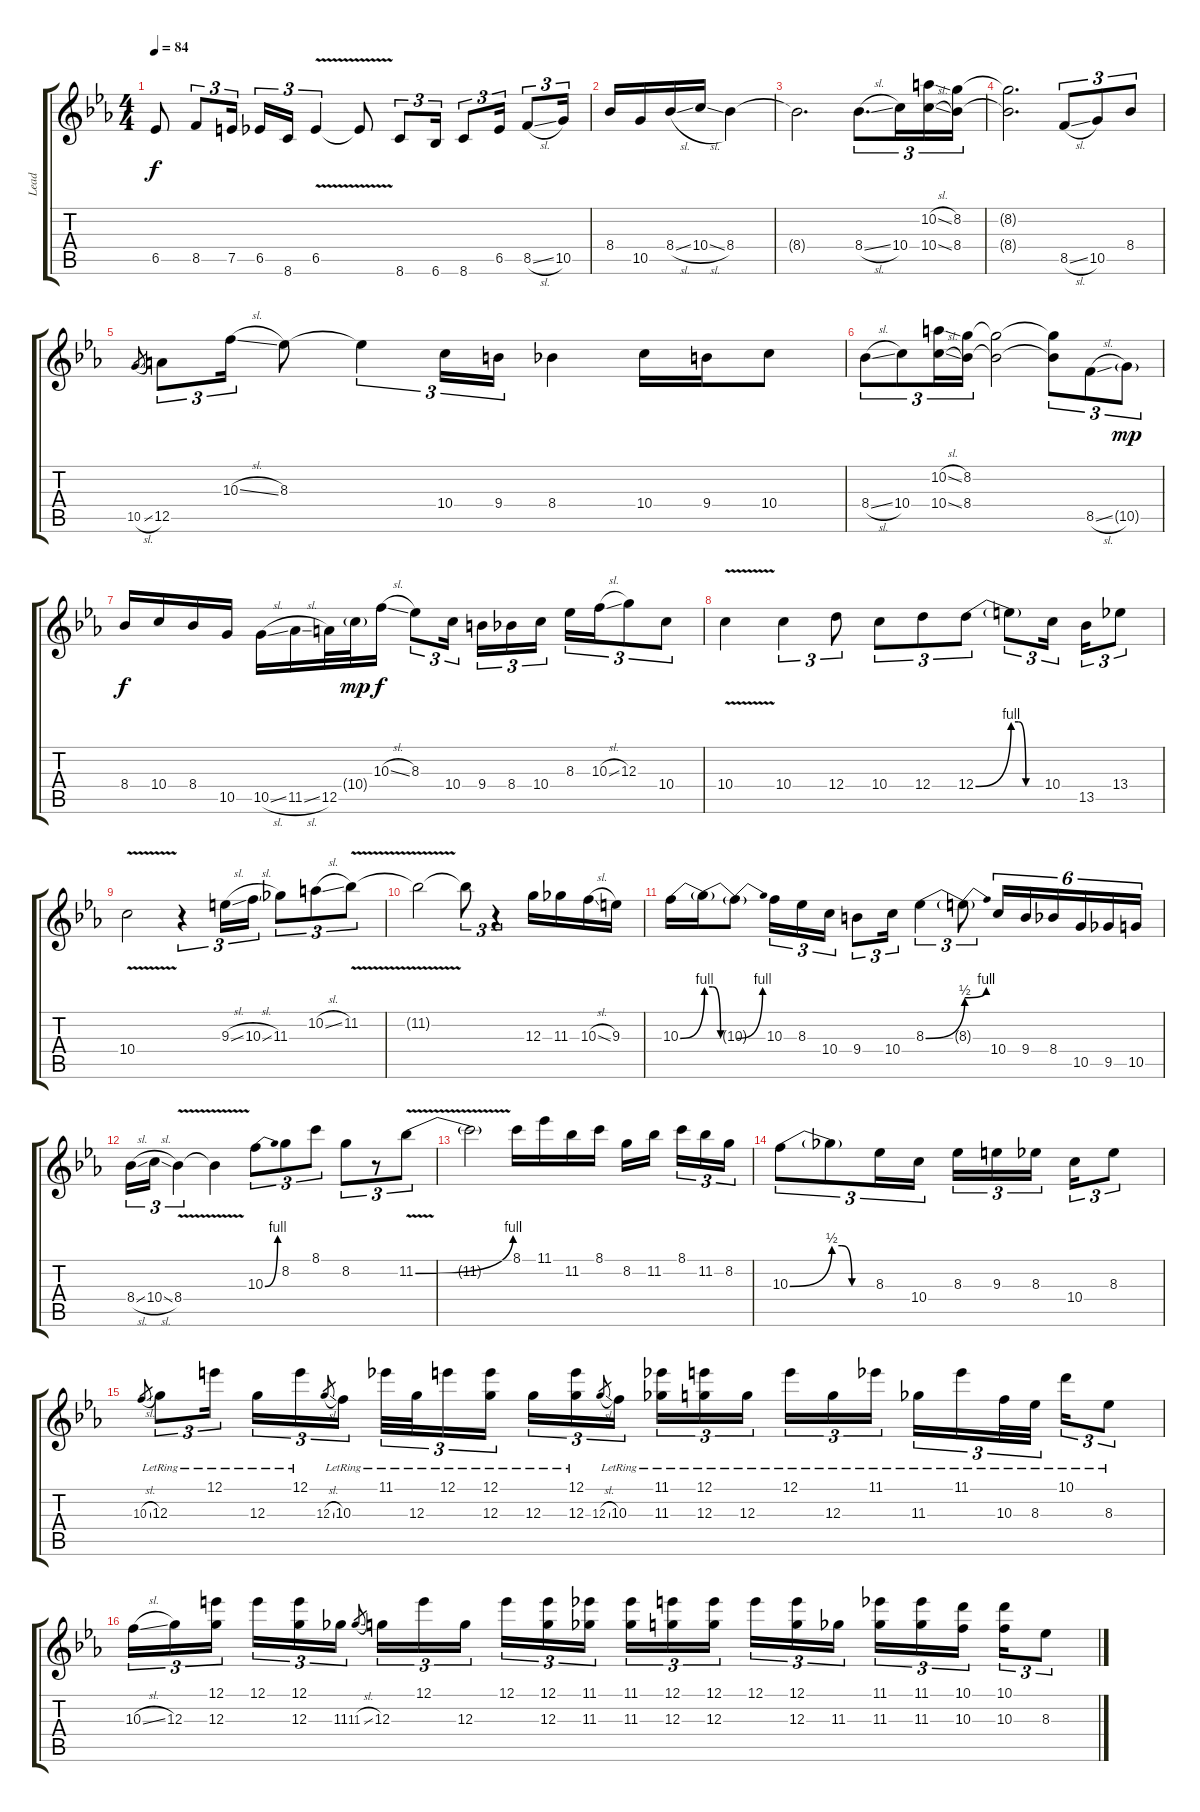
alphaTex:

\track ("Lead" "Lead") {instrument distortionguitar}
\staff {score tabs}
\tuning (E4 B3 G3 D3 A2 E2) {hide}
\ts (4 4)
\tempo 84
\clef g2
\ks eb
6.5.8{dy f} 8.5.8{tu (3 2)} 7.5.16{tu (3 2)} 6.5.16{tu (3 2)} 8.6.16{tu (3 2)} 6.5{v}.4{tu (3 2)} 6.5{t}.8 8.6.8{tu (3 2)} 6.6.16{tu (3 2)} 8.6.8{tu (3 2)} 6.5.16{tu (3 2)} 8.5{sl}.8{tu (3 2)} 10.5.16{tu (3 2)} |
8.4.16 10.5.16 8.4{sl}.16 10.4{sl}.16 8.4.4 |
8.4{t}.2{d} 8.4{sl}.8{d tu (3 2)} 10.4.16{tu (3 2)} (10.2{sl} 10.4{sl}).16{tu (3 2)} (8.2 8.4).16{tu (3 2)} |
(8.2{t} 8.4{t}).2{d} 8.5{sl}.8{tu (3 2)} 10.5.8{tu (3 2)} 8.4.8{tu (3 2)} |
10.5{sl}.8{gr} 12.5.8{tu (3 2)} 10.3{sl}.16{tu (3 2)} 8.3.8 8.3{t}.4{tu (3 2)} 10.4.16{tu (3 2)} 9.4.16{tu (3 2)} 8.4.4 10.4.16 9.4.16 10.4.8 |
8.4{sl}.8{tu (3 2)} 10.4.8{tu (3 2)} (10.2{sl} 10.4{sl}).16{tu (3 2)} (8.2 8.4).16{tu (3 2)} (8.2{t} 8.4{t}).2 (8.2{t} 8.4{t}).8{tu (3 2)} 8.5{sl}.8{tu (3 2)} 10.5{g}.8{tu (3 2) dy mp} |
8.4.16{dy f} 10.4.16 8.4.16 10.5.16 10.5{sl}.16 11.5{sl}.16 12.5.32 10.4{g}.32{dy mp} 10.3{sl}.16{dy f} 8.3.8{tu (3 2)} 10.4.16{tu (3 2)} 9.4.16{tu (3 2)} 8.4.16{tu (3 2)} 10.4.16{tu (3 2)} 8.3.16{tu (3 2)} 10.3{sl}.16{tu (3 2)} 12.3.8{tu (3 2)} 10.4.8{tu (3 2)} |
10.4{v}.4 10.4.4{tu (3 2)} 12.4.8{tu (3 2)} 10.4.8{tu (3 2)} 12.4.8{tu (3 2)} 12.4{be (bend 0 0 60 4)}.8{tu (3 2)} 12.4{be (custom 0 4 15 4 30 0 60 0) t}.8{tu (3 2)} 10.4.16{tu (3 2)} 13.5.16{tu (3 2)} 13.4.8{tu (3 2)} |
10.4{v}.2 r.4{tu (3 2)} 9.3{sl}.16{tu (3 2)} 10.3{sl}.16{tu (3 2)} 11.3.8{tu (3 2)} 10.2{sl}.8{tu (3 2)} 11.2{v}.8{tu (3 2)} |
11.2{t}.2 11.2{t}.8{tu (3 2)} r.4{tu (3 2)} 12.3.16 11.3.16 10.3{sl}.16 9.3.16 |
10.3{be (bend 0 0 60 4)}.16 10.3{be (custom 0 4 15 4 30 0 60 0) t}.16 10.3{be (bend 0 0 60 4) t}.8 10.3.16{tu (3 2)} 8.3.16{tu (3 2)} 10.4.16{tu (3 2)} 9.4.8{tu (3 2)} 10.4.16{tu (3 2)} 8.3{be (bend 0 0 60 2)}.4{tu (3 2)} 8.3{be (bend 0 2 60 4) t}.8{tu (3 2)} 10.4.16{tu (6 4)} 9.4.16{tu (6 4)} 8.4.16{tu (6 4)} 10.5.16{tu (6 4)} 9.5.16{tu (6 4)} 10.5.16{tu (6 4)} |
8.4{sl}.16{tu (3 2)} 10.4{sl}.16{tu (3 2)} 8.4{v}.4{tu (3 2)} 8.4{t}.4 10.3{be (bend 0 0 60 4)}.8{tu (3 2)} 8.2.8{tu (3 2)} 8.1.8{tu (3 2)} 8.2.8{tu (3 2)} r.8{tu (3 2)} 11.2{be (bend 0 0 60 4) v}.8{tu (3 2)} |
11.2{t}.2 8.1.16 11.1.16 11.2.16 8.1.16 8.2.16 11.2.16 8.1.16{tu (3 2)} 11.2.16{tu (3 2)} 8.2.16{tu (3 2)} |
10.3{be (bend 0 0 60 2)}.8{tu (3 2)} 10.3{be (custom 0 2 15 2 30 0 60 0) t}.8{tu (3 2)} 8.3.16{tu (3 2)} 10.4.16{tu (3 2)} 8.3.16{tu (3 2)} 9.3.16{tu (3 2)} 8.3.16{tu (3 2)} 10.4.16{tu (3 2)} 8.3.8{tu (3 2)} |
10.3{sl}.8{gr} 12.3{lr}.8{tu (3 2)} 12.1{lr}.16{tu (3 2)} 12.3{lr}.16{tu (3 2)} 12.1{lr}.16{tu (3 2)} 12.3{sl}.8{gr} 10.3{lr}.16{tu (3 2)} 11.1{lr}.32{tu (3 2)} 12.3{lr}.32{tu (3 2)} 12.1{lr}.16{tu (3 2)} (12.1{lr} 12.3{lr}).16{tu (3 2)} 12.3{lr}.16{tu (3 2)} (12.1{lr} 12.3{lr}).16{tu (3 2)} 12.3{sl}.8{gr} 10.3{lr}.16{tu (3 2)} (11.1{lr} 11.3{lr}).16{tu (3 2)} (12.1{lr} 12.3{lr}).16{tu (3 2)} 12.3{lr}.16{tu (3 2)} 12.1{lr}.16{tu (3 2)} 12.3{lr}.16{tu (3 2)} 11.1{lr}.16{tu (3 2)} 11.3{lr}.16{tu (3 2)} 11.1{lr}.16{tu (3 2)} 10.3{lr}.32{tu (3 2)} 8.3{lr}.32{tu (3 2)} 10.1{lr}.16{tu (3 2)} 8.3{lr}.8{tu (3 2)} |
10.3{sl}.16{tu (3 2)} 12.3.16{tu (3 2)} (12.1 12.3).16{tu (3 2)} 12.1.16{tu (3 2)} (12.1 12.3).16{tu (3 2)} 11.3.16{tu (3 2)} 11.3{sl}.8{gr} 12.3.16{tu (3 2)} 12.1.16{tu (3 2)} 12.3.16{tu (3 2)} 12.1.16{tu (3 2)} (12.1 12.3).16{tu (3 2)} (11.1 11.3).16{tu (3 2)} (11.1 11.3).16{tu (3 2)} (12.1 12.3).16{tu (3 2)} (12.1 12.3).16{tu (3 2)} 12.1.16{tu (3 2)} (12.1 12.3).16{tu (3 2)} 11.3.16{tu (3 2)} (11.1 11.3).16{tu (3 2)} (11.1 11.3).16{tu (3 2)} (10.1 10.3).16{tu (3 2)} (10.1 10.3).16{tu (3 2)} 8.3.8{tu (3 2)}
